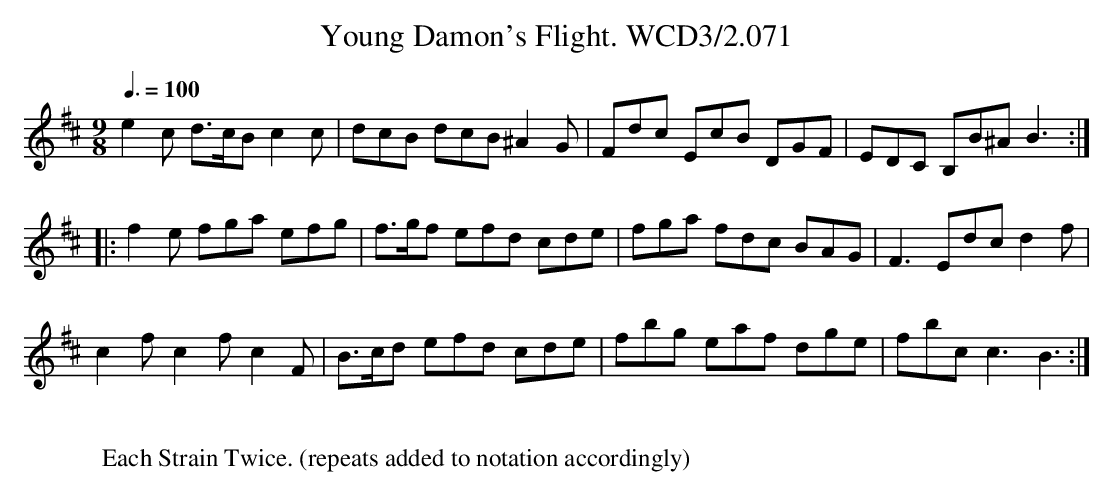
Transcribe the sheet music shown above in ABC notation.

X:1
T:Young Damon's Flight. WCD3/2.071
M:9/8
L:1/8
Q:3/8=100
K:Bm
e2c d>cB c2c|dcB dcB ^A2G|Fdc EcB DGF|EDC B,B^A B3:|
|:f2e fga efg|f>gf efd cde|fga fdc BAG|F3 Edc d2f|
c2f c2f c2F|B>cd efd cde|fbg eaf dge|fbc c3 B3:|
W:
W:Each Strain Twice. (repeats added to notation accordingly)
